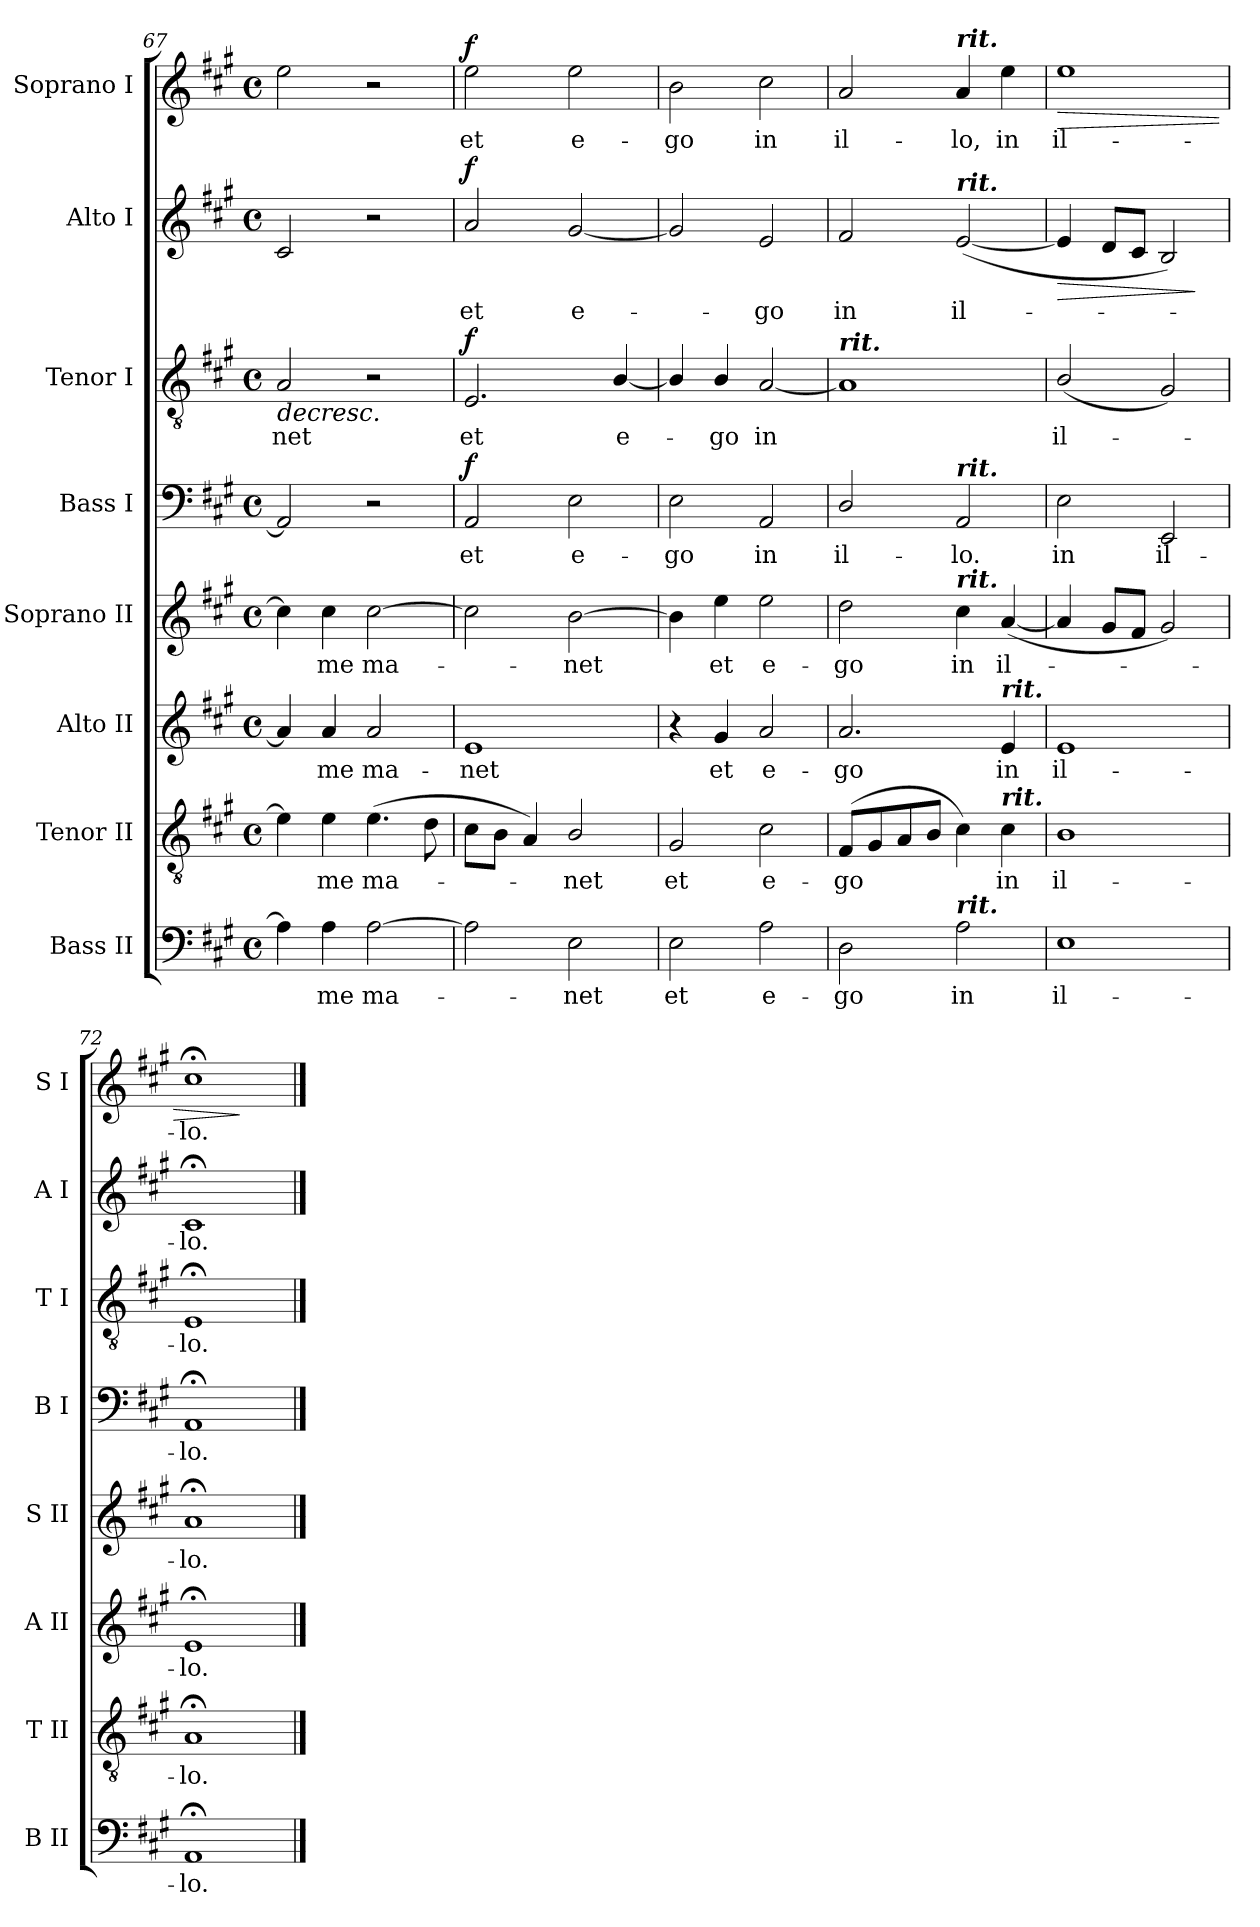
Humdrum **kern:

**kern	**text	**kern	**text	**kern	**text	**kern	**text	**kern	**text	**dynam	**kern	**text	**dynam	**kern	**text	**dynam	**kern	**text	**dynam
*part8	*part8	*part7	*part7	*part6	*part6	*part5	*part5	*part4	*part4	*part4	*part3	*part3	*part3	*part2	*part2	*part2	*part1	*part1	*part1
*staff8	*staff8	*staff7	*staff7	*staff6	*staff6	*staff5	*staff5	*staff4	*staff4	*staff4	*staff3	*staff3	*staff3	*staff2	*staff2	*staff2	*staff1	*staff1	*staff1
*I"Bass II	*	*I"Tenor II	*	*I"Alto II	*	*I"Soprano II	*	*I"Bass I	*	*	*I"Tenor I	*	*	*I"Alto I	*	*	*I"Soprano I	*	*
*I'B II	*	*I'T II	*	*I'A II	*	*I'S II	*	*I'B I	*	*	*I'T I	*	*	*I'A I	*	*	*I'S I	*	*
!!LO:LB:g=z
*clefF4	*	*clefGv2	*	*clefG2	*	*clefG2	*	*clefF4	*	*	*clefGv2	*	*	*clefG2	*	*	*clefG2	*	*
*k[f#c#g#]	*	*k[f#c#g#]	*	*k[f#c#g#]	*	*k[f#c#g#]	*	*k[f#c#g#]	*	*	*k[f#c#g#]	*	*	*k[f#c#g#]	*	*	*k[f#c#g#]	*	*
*A:	*	*A:	*	*A:	*	*A:	*	*A:	*	*	*A:	*	*	*A:	*	*	*A:	*	*
*M4/4	*	*M4/4	*	*M4/4	*	*M4/4	*	*M4/4	*	*	*M4/4	*	*	*M4/4	*	*	*M4/4	*	*
*met(c)	*	*met(c)	*	*met(c)	*	*met(c)	*	*met(c)	*	*	*met(c)	*	*	*met(c)	*	*	*met(c)	*	*
=67	=67	=67	=67	=67	=67	=67	=67	=67	=67	=67	=67	=67	=67	=67	=67	=67	=67	=67	=67
!	!	!	!	!	!	!	!	!	!	!	!	!LO:LY:b	!LO:HP:b	!	!	!	!	!	!
4A]	.	4e]	.	4a]	.	4cc#]	.	2AA]	.	.	2A	net	>	2c#	.	.	2ee	.	.
!	!LO:LY:b	!	!LO:LY:b	!	!LO:LY:b	!	!LO:LY:b	!	!	!	!	!	!	!	!	!	!	!	!
4A	me	4e	me	4a	me	4cc#	me	.	.	.	.	.	.	.	.	.	.	.	.
!	!LO:LY:b	!	!LO:LY:b	!	!LO:LY:b	!	!LO:LY:b	!	!	!	!	!	!	!	!	!	!	!	!
[2A	ma-	(>4.e	ma-	2a	ma-	[2cc#	ma-	2r	.	.	2r	.	.	2r	.	.	2r	.	.
.	.	8d	.	.	.	.	.	.	.	.	.	.	.	.	.	.	.	.	.
=68	=68	=68	=68	=68	=68	=68	=68	=68	=68	=68	=68	=68	=68	=68	=68	=68	=68	=68	=68
!	!	!	!	!	!LO:LY:b	!	!	!	!LO:LY:b	!LO:DY:b	!	!LO:LY:b	!LO:DY:b	!	!LO:LY:b	!LO:DY:b	!	!LO:LY:b	!LO:DY:b
2A]	.	8c#L	.	1e	-net	2cc#]	.	2AA	et	f	2.E	et	f	2a	et	f	2ee	et	f
.	.	8BJ	.	.	.	.	.	.	.	.	.	.	.	.	.	.	.	.	.
.	.	4A)	.	.	.	.	.	.	.	.	.	.	.	.	.	.	.	.	.
!	!LO:LY:b	!	!LO:LY:b	!	!	!	!LO:LY:b	!	!LO:LY:b	!	!	!	!	!	!LO:LY:b	!	!	!LO:LY:b	!
2E	-net	2B/	net	.	.	[2b	net	2E	e-	.	.	.	.	[2g#	e-	.	2ee	e-	.
!	!	!	!	!	!	!	!	!	!	!	!	!LO:LY:b	!	!	!	!	!	!	!
.	.	.	.	.	.	.	.	.	.	.	[4B/	e-	.	.	.	.	.	.	.
=69	=69	=69	=69	=69	=69	=69	=69	=69	=69	=69	=69	=69	=69	=69	=69	=69	=69	=69	=69
!	!LO:LY:b	!	!LO:LY:b	!	!	!	!	!	!LO:LY:b	!	!	!	!	!	!	!	!	!LO:LY:b	!
2E	et	2G#	et	4r	.	4b]	.	2E	-go	.	4B/]	.	.	2g#]	.	.	2b	-go	.
!	!	!	!	!	!LO:LY:b	!	!LO:LY:b	!	!	!	!	!LO:LY:b	!	!	!	!	!	!	!
.	.	.	.	4g#	et	4ee	et	.	.	.	4B/	go	.	.	.	.	.	.	.
!	!LO:LY:b	!	!LO:LY:b	!	!LO:LY:b	!	!LO:LY:b	!	!LO:LY:b	!	!	!LO:LY:b	!	!	!LO:LY:b	!	!	!LO:LY:b	!
2A	e-	2c#	e-	2a	e-	2ee	e-	2AA	in	.	[2A	in	.	2e	go	.	2cc#	in	.
=70	=70	=70	=70	=70	=70	=70	=70	=70	=70	=70	=70	=70	=70	=70	=70	=70	=70	=70	=70
!	!	!	!	!	!	!	!	!	!	!	!LO:TX:a:Bi:t=rit.	!	!	!	!	!	!	!	!
!	!LO:LY:b	!	!LO:LY:b	!	!LO:LY:b	!	!LO:LY:b	!	!LO:LY:b	!	!	!	!	!	!LO:LY:b	!	!	!LO:LY:b	!
2D	-go	(<8F#L	-go	2.a	-go	2dd	-go	2D/	il-	.	1A]	.	.	2f#	in	.	2a	il-	.
.	.	8G#	.	.	.	.	.	.	.	.	.	.	.	.	.	.	.	.	.
.	.	8A	.	.	.	.	.	.	.	.	.	.	.	.	.	.	.	.	.
.	.	8BJ	.	.	.	.	.	.	.	.	.	.	.	.	.	.	.	.	.
!	!	!	!	!	!	!	!	!	!	!	!	!	!	!	!	!	!LO:TX:a:Bi:t=rit.	!	!
!	!	!	!	!	!	!	!	!	!	!	!	!	!	!LO:TX:a:Bi:t=rit.	!	!	!	!	!
!	!	!	!	!	!	!	!	!LO:TX:a:Bi:t=rit.	!	!	!	!	!	!	!	!	!	!	!
!	!	!	!	!	!	!LO:TX:a:Bi:t=rit.	!	!	!	!	!	!	!	!	!	!	!	!	!
!LO:TX:a:Bi:t=rit.	!	!	!	!	!	!	!	!	!	!	!	!	!	!	!	!	!	!	!
!	!LO:LY:b	!	!	!	!	!	!LO:LY:b	!	!LO:LY:b	!	!	!	!	!	!LO:LY:b	!	!	!LO:LY:b	!
2A	in	4c#)	.	.	.	4cc#	in	2AA	-lo.	.	.	.	.	(<[2e	il-	.	4a	-lo,	.
!	!	!	!	!LO:TX:a:Bi:t=rit.	!	!	!	!	!	!	!	!	!	!	!	!	!	!	!
!	!	!LO:TX:a:Bi:t=rit.	!	!	!	!	!	!	!	!	!	!	!	!	!	!	!	!	!
!	!	!	!LO:LY:b	!	!LO:LY:b	!	!LO:LY:b	!	!	!	!	!	!	!	!	!	!	!LO:LY:b	!
.	.	4c#	in	4e	in	(<[4a	il-	.	.	.	.	.	.	.	.	.	4ee	in	.
=71	=71	=71	=71	=71	=71	=71	=71	=71	=71	=71	=71	=71	=71	=71	=71	=71	=71	=71	=71
!	!LO:LY:b	!	!LO:LY:b	!	!LO:LY:b	!	!	!	!LO:LY:b	!	!	!LO:LY:b	!	!	!	!LO:HP:b	!	!LO:LY:b	!LO:HP:b
1E	il-	1B	il-	1e	il-	4a]	.	2E	in	.	(<2B/	il-	.	4e]	.	>	1ee	il-	>
.	.	.	.	.	.	8g#L	.	.	.	.	.	.	.	8dL	.	.	.	.	.
.	.	.	.	.	.	8f#J	.	.	.	.	.	.	.	8c#J	.	.	.	.	.
!	!	!	!	!	!	!	!	!	!LO:LY:b	!	!	!	!	!	!	!	!	!	!
.	.	.	.	.	.	2g#)	.	2EE	il-	.	2G#)	.	.	2B)	.	.	.	.	.
.	.	.	.	.	.	.	.	.	.	.	.	.	]	.	.	]	.	.	.
=72	=72	=72	=72	=72	=72	=72	=72	=72	=72	=72	=72	=72	=72	=72	=72	=72	=72	=72	=72
!	!LO:LY:b	!	!LO:LY:b	!	!LO:LY:b	!	!LO:LY:b	!	!LO:LY:b	!	!	!LO:LY:b	!	!	!LO:LY:b	!	!	!LO:LY:b	!
1AA;<	-lo.	1A;<	-lo.	1e;<	-lo.	1a;<	lo.	1AA;<	-lo.	.	1E;<	lo.	.	1c#;<	lo.	.	1cc#;<	-lo.	.
.	.	.	.	.	.	.	.	.	.	.	.	.	.	.	.	.	.	.	]
==	==	==	==	==	==	==	==	==	==	==	==	==	==	==	==	==	==	==	==
*-	*-	*-	*-	*-	*-	*-	*-	*-	*-	*-	*-	*-	*-	*-	*-	*-	*-	*-	*-
